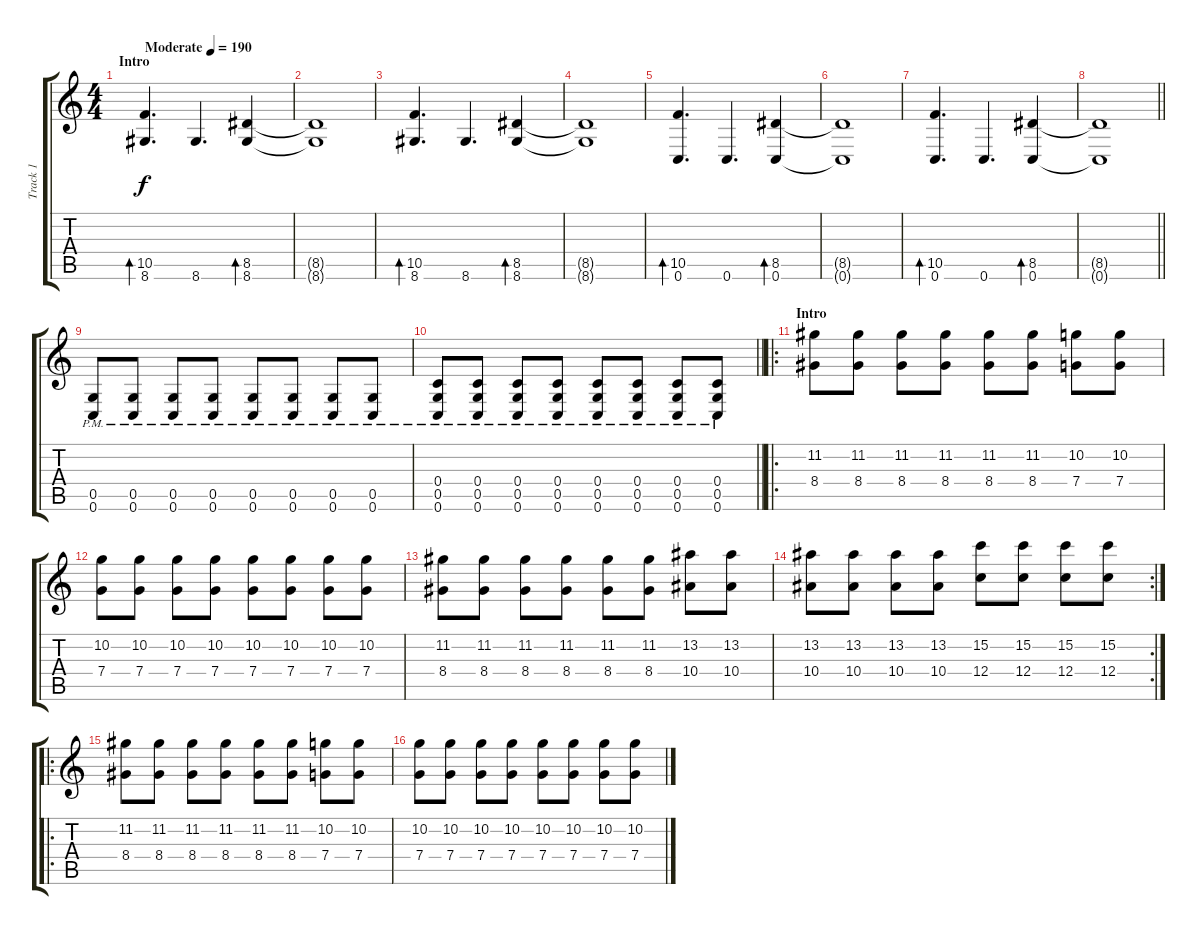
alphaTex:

\track ("Track 1" "Track 1") {instrument distortionguitar}
\staff {score tabs}
\tuning (D4 A3 F3 C3 G2 C2) {hide}
\ts (4 4)
\section ("" "Intro")
\tempo (190 "Moderate")
\clef g2
\ks c
(10.5 8.6).4{d bd 480 dy f volume 8 instrument overdrivenguitar} 8.6.4{d} (8.5 8.6).4{bd 480} |
(8.5{t} 8.6{t}).1 |
(10.5 8.6).4{d bd 480} 8.6.4{d} (8.5 8.6).4{bd 480} |
(8.5{t} 8.6{t}).1 |
(10.5 0.6).4{d bd 480} 0.6.4{d} (8.5 0.6).4{bd 480} |
(8.5{t} 0.6{t}).1 |
(10.5 0.6).4{d bd 480} 0.6.4{d} (8.5 0.6).4{bd 480} |
\barLineRight lightlight
(8.5{t} 0.6{t}).1 |
(0.5{pm} 0.6{pm}).8 (0.5{pm} 0.6{pm}).8 (0.5{pm} 0.6{pm}).8 (0.5{pm} 0.6{pm}).8 (0.5{pm} 0.6{pm}).8 (0.5{pm} 0.6{pm}).8 (0.5{pm} 0.6{pm}).8 (0.5{pm} 0.6{pm}).8 |
\barLineRight lightlight
(0.4{pm} 0.5{pm} 0.6{pm}).8 (0.4{pm} 0.5{pm} 0.6{pm}).8 (0.4{pm} 0.5{pm} 0.6{pm}).8 (0.4{pm} 0.5{pm} 0.6{pm}).8 (0.4{pm} 0.5{pm} 0.6{pm}).8 (0.4{pm} 0.5{pm} 0.6{pm}).8 (0.4{pm} 0.5{pm} 0.6{pm}).8 (0.4{pm} 0.5{pm} 0.6{pm}).8 |
\ro
\section ("" "Intro")
(11.2 8.4).8{volume 13 instrument distortionguitar} (11.2 8.4).8 (11.2 8.4).8 (11.2 8.4).8 (11.2 8.4).8 (11.2 8.4).8 (10.2 7.4).8 (10.2 7.4).8 |
(10.2 7.4).8 (10.2 7.4).8 (10.2 7.4).8 (10.2 7.4).8 (10.2 7.4).8 (10.2 7.4).8 (10.2 7.4).8 (10.2 7.4).8 |
(11.2 8.4).8 (11.2 8.4).8 (11.2 8.4).8 (11.2 8.4).8 (11.2 8.4).8 (11.2 8.4).8 (13.2 10.4).8 (13.2 10.4).8 |
\rc 2
(13.2 10.4).8 (13.2 10.4).8 (13.2 10.4).8 (13.2 10.4).8 (15.2 12.4).8 (15.2 12.4).8 (15.2 12.4).8 (15.2 12.4).8 |
\ro
(11.2 8.4).8 (11.2 8.4).8 (11.2 8.4).8 (11.2 8.4).8 (11.2 8.4).8 (11.2 8.4).8 (10.2 7.4).8 (10.2 7.4).8 |
(10.2 7.4).8 (10.2 7.4).8 (10.2 7.4).8 (10.2 7.4).8 (10.2 7.4).8 (10.2 7.4).8 (10.2 7.4).8 (10.2 7.4).8
